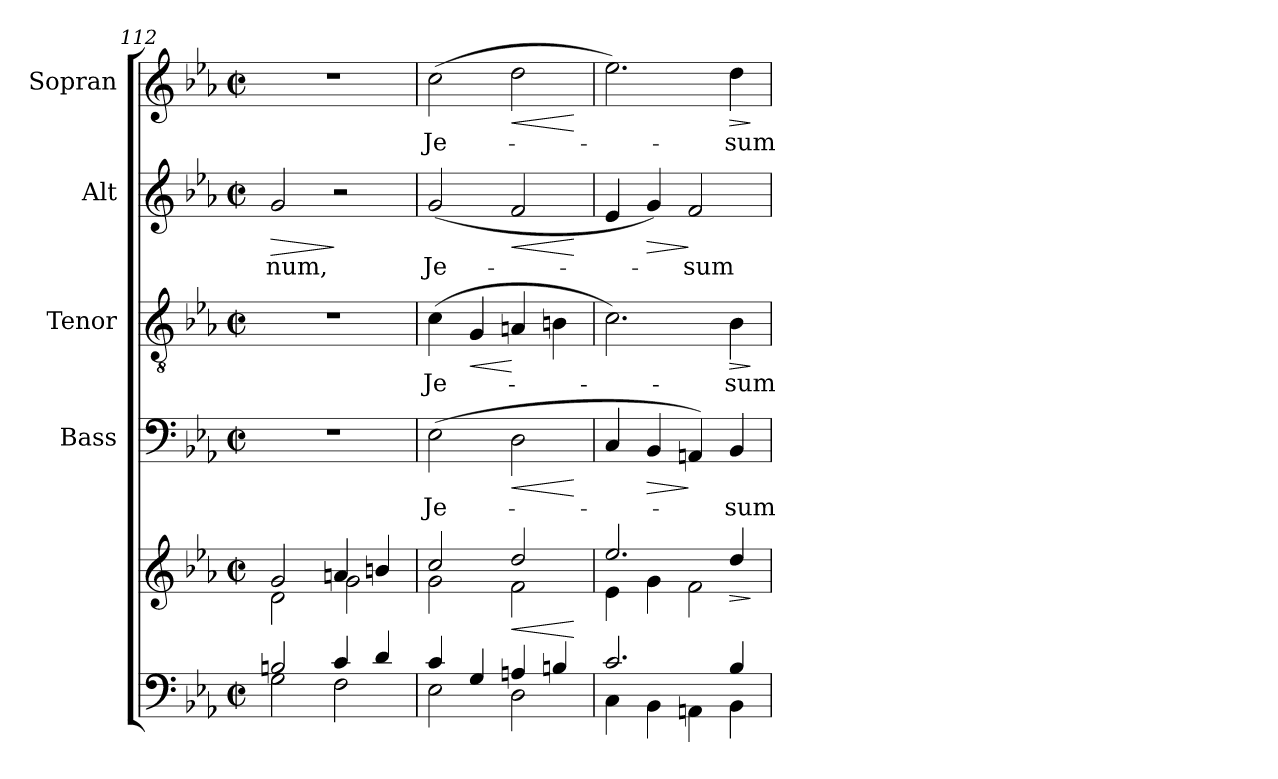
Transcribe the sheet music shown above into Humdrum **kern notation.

**kern	**kern	**dynam	**kern	**text	**dynam	**kern	**text	**dynam	**kern	**text	**dynam	**kern	**text	**dynam
*part5	*part5	*part5	*part4	*part4	*part4	*part3	*part3	*part3	*part2	*part2	*part2	*part1	*part1	*part1
*staff6	*staff5	*staff5/6	*staff4	*staff4	*staff4	*staff3	*staff3	*staff3	*staff2	*staff2	*staff2	*staff1	*staff1	*staff1
*	*	*	*I"Bass	*	*	*I"Tenor	*	*	*I"Alt	*	*	*I"Sopran	*	*
*	*	*	*I'B.	*	*	*I'T.	*	*	*I'A.	*	*	*I'S.	*	*
*clefF4	*clefG2	*	*clefF4	*	*	*clefGv2	*	*	*clefG2	*	*	*clefG2	*	*
*k[b-e-a-]	*k[b-e-a-]	*	*k[b-e-a-]	*	*	*k[b-e-a-]	*	*	*k[b-e-a-]	*	*	*k[b-e-a-]	*	*
*E-:	*E-:	*	*E-:	*	*	*E-:	*	*	*E-:	*	*	*E-:	*	*
*M2/2	*M2/2	*	*M2/2	*	*	*M2/2	*	*	*M2/2	*	*	*M2/2	*	*
*met(c|)	*met(c|)	*	*met(c|)	*	*	*met(c|)	*	*	*met(c|)	*	*	*met(c|)	*	*
=112	=112	=112	=112	=112	=112	=112	=112	=112	=112	=112	=112	=112	=112	=112
*^	*^	*	*	*	*	*	*	*	*	*	*	*	*	*
!	!	!	!	!	!	!	!	!	!	!	!	!LO:LY:b	!LO:HP:b	!	!	!
2Bn/	2G\	2g/	2d\	.	1r	.	.	1r	.	.	2g/	-num,	>	1r	.	.
4c/	2F\	4an/	2g\	.	.	.	.	.	.	.	2r	.	]	.	.	.
4d/	.	4bn/	.	.	.	.	.	.	.	.	.	.	.	.	.	.
=113	=113	=113	=113	=113	=113	=113	=113	=113	=113	=113	=113	=113	=113	=113	=113	=113
!	!	!	!	!	!	!LO:LY:b	!	!	!LO:LY:b	!	!	!LO:LY:b	!	!	!LO:LY:b	!
4c/	2E-\	2cc/	2g\	.	(>2E-\	Je-	.	(>4c\	Je-	.	(<2g/	Je-	.	(>2cc\	Je-	.
!	!	!	!	!	!	!	!	!	!	!LO:HP:b	!	!	!	!	!	!
4G/	.	.	.	.	.	.	.	4G/	.	<	.	.	.	.	.	.
!	!	!	!	!LO:HP:b	!	!	!LO:HP:b	!	!	!	!	!	!LO:HP:b	!	!	!LO:HP:b
4An/	2D\	2dd/	2f\	<	2D\	.	<	4An/	.	[	2f/	.	<	2dd\	.	<
4Bn/	.	.	.	.	.	.	.	4Bn\	.	.	.	.	.	.	.	.
*v	*v	*	*	*	*	*	*	*	*	*	*	*	*	*	*	*
*	*v	*v	*	*	*	*	*	*	*	*	*	*	*	*	*
.	.	[	.	.	[	.	.	.	.	.	[	.	.	[
=114	=114	=114	=114	=114	=114	=114	=114	=114	=114	=114	=114	=114	=114	=114
*^	*^	*	*	*	*	*	*	*	*	*	*	*	*	*
2.c/	4C\	2.ee-/	4e-\	.	4C/	.	.	2.c\)	.	.	4e-/	.	.	2.ee-\)	.	.
!	!	!	!	!	!	!	!LO:HP:b	!	!	!	!	!	!LO:HP:b	!	!	!
.	4BB-\	.	4g\	.	4BB-/	.	>	.	.	.	4g/)	.	>	.	.	.
!	!	!	!	!	!	!	!	!	!	!	!	!LO:LY:b	!	!	!	!
.	4AAn\	.	2f\	.	4AAn/)	.	]	.	.	.	2f/	-sum	]	.	.	.
!	!	!	!	!LO:HP:b	!	!LO:LY:b	!	!	!LO:LY:b	!LO:HP:b	!	!	!	!	!LO:LY:b	!LO:HP:b
4B-/	4BB-\	4dd/	.	>	4BB-/	-sum	.	4B-\	-sum	>	.	.	.	4dd\	-sum	>
*v	*v	*	*	*	*	*	*	*	*	*	*	*	*	*	*	*
*	*v	*v	*	*	*	*	*	*	*	*	*	*	*	*	*
.	.	]	.	.	.	.	.	]	.	.	.	.	.	]
=	=	=	=	=	=	=	=	=	=	=	=	=	=	=
*-	*-	*-	*-	*-	*-	*-	*-	*-	*-	*-	*-	*-	*-	*-
